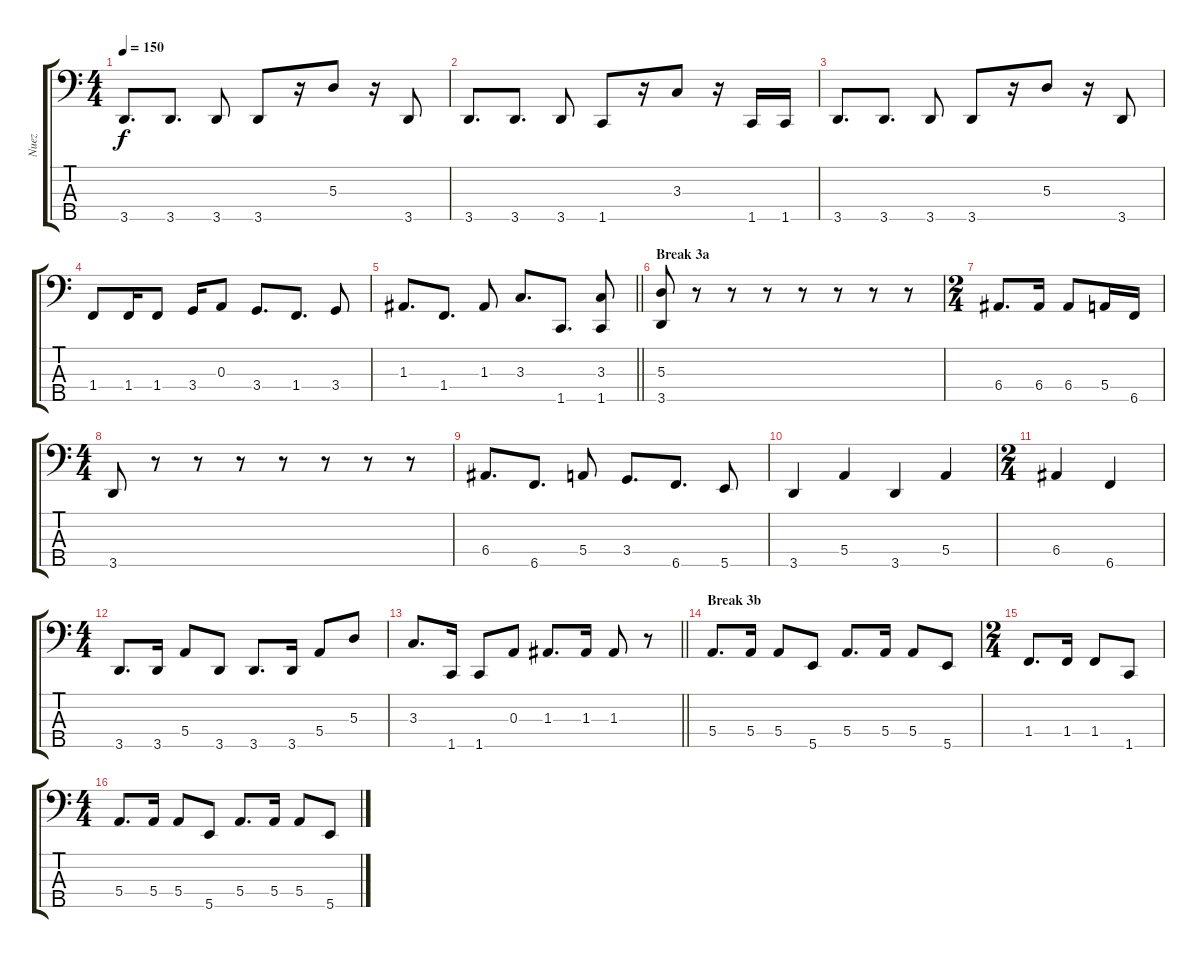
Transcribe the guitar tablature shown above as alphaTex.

\track ("Nuez" "Nuez") {instrument electricbassfinger}
\staff {score tabs}
\tuning (G2 D2 A1 E1 B0) {hide}
\ts (4 4)
\tempo 150
\clef f4
\ks c
3.5.8{d dy f} 3.5.8{d} 3.5.8 3.5.8 r.16 5.3.8 r.16 3.5.8 |
3.5.8{d} 3.5.8{d} 3.5.8 1.5.8 r.16 3.3.8 r.16 1.5.16 1.5.16 |
3.5.8{d} 3.5.8{d} 3.5.8 3.5.8 r.16 5.3.8 r.16 3.5.8 |
1.4.8 1.4.16 1.4.8 3.4.16 0.3.8 3.4.8{d} 1.4.8{d} 3.4.8 |
\barLineRight lightlight
1.3.8{d} 1.4.8{d} 1.3.8 3.3.8{d} 1.5.8{d} (3.3 1.5).8 |
\section ("" "Break 3a")
(5.3 3.5).8 r.8 r.8 r.8 r.8 r.8 r.8 r.8 |
\ts (2 4)
6.4.8{d} 6.4.16 6.4.8 5.4.16 6.5.16 |
\ts (4 4)
3.5.8 r.8 r.8 r.8 r.8 r.8 r.8 r.8 |
6.4.8{d} 6.5.8{d} 5.4.8 3.4.8{d} 6.5.8{d} 5.5.8 |
3.5.4 5.4.4 3.5.4 5.4.4 |
\ts (2 4)
6.4.4 6.5.4 |
\ts (4 4)
3.5.8{d} 3.5.16 5.4.8 3.5.8 3.5.8{d} 3.5.16 5.4.8 5.3.8 |
\barLineRight lightlight
3.3.8{d} 1.5.16 1.5.8 0.3.8 1.3.8{d} 1.3.16 1.3.8 r.8 |
\section ("" "Break 3b")
5.4.8{d} 5.4.16 5.4.8 5.5.8 5.4.8{d} 5.4.16 5.4.8 5.5.8 |
\ts (2 4)
1.4.8{d} 1.4.16 1.4.8 1.5.8 |
\ts (4 4)
5.4.8{d} 5.4.16 5.4.8 5.5.8 5.4.8{d} 5.4.16 5.4.8 5.5.8
